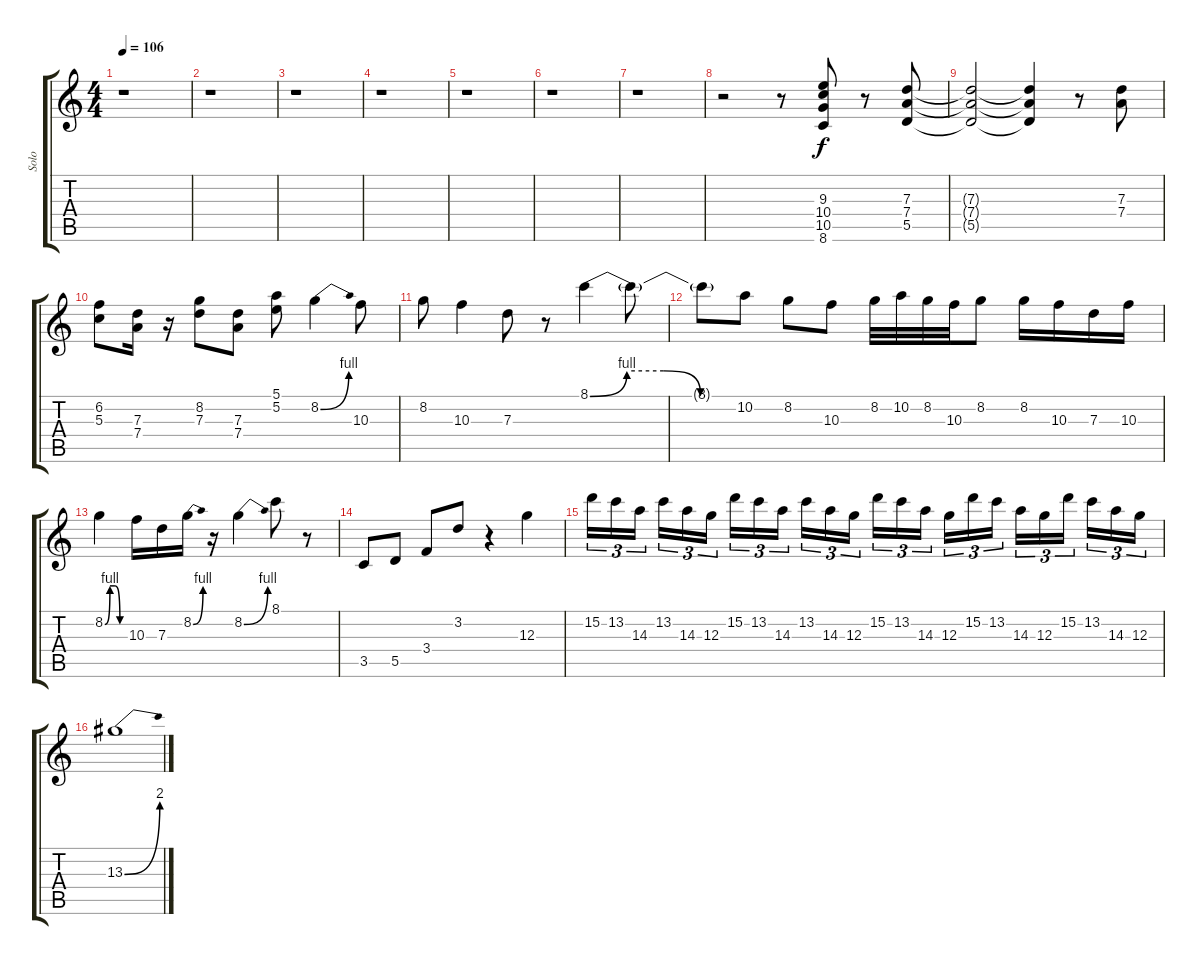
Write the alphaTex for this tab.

\track ("Solo" "Solo") {instrument overdrivenguitar}
\staff {score tabs}
\tuning (E4 B3 G3 D3 A2 E2) {hide}
\ts (4 4)
\tempo 106
\clef g2
\ks c
r.1{dy f} |
r.1 |
r.1 |
r.1 |
r.1 |
r.1 |
r.1 |
r.2 r.8 (9.3 10.4 10.5 8.6).8 r.8 (7.3 7.4 5.5).8 |
(7.3{t} 7.4{t} 5.5{t}).2 (7.3{t} 7.4{t} 5.5{t}).4 r.8 (7.3 7.4).8 |
(6.2 5.3).8 (7.3 7.4).16 r.16 (8.2 7.3).8 (7.3 7.4).8 (5.1 5.2).8 8.2{be (bend 0 0 60 4)}.4 10.3.8 |
8.2.8 10.3.4 7.3.8 r.8 8.1{be (custom 0 0 15 4 30 4 45 0 60 0)}.4 8.1{t}.8 |
8.1{t}.8 10.2.8 8.2.8 10.3.8 8.2.32 10.2.32 8.2.32 10.3.32 8.2.8 8.2.16 10.3.16 7.3.16 10.3.16 |
8.2{be (custom 0 0 15 4 30 4 45 0 60 0)}.4 10.3.16 7.3.16 8.2{be (bend 0 0 60 4)}.16 r.16 8.2{be (bend 0 0 60 4)}.4 8.1.8 r.8 |
3.5.8 5.5.8 3.4.8 3.2.8 r.4 12.3.4 |
15.2.16{tu (3 2)} 13.2.16{tu (3 2)} 14.3.16{tu (3 2)} 13.2.16{tu (3 2)} 14.3.16{tu (3 2)} 12.3.16{tu (3 2)} 15.2.16{tu (3 2)} 13.2.16{tu (3 2)} 14.3.16{tu (3 2)} 13.2.16{tu (3 2)} 14.3.16{tu (3 2)} 12.3.16{tu (3 2)} 15.2.16{tu (3 2)} 13.2.16{tu (3 2)} 14.3.16{tu (3 2)} 12.3.16{tu (3 2)} 15.2.16{tu (3 2)} 13.2.16{tu (3 2)} 14.3.16{tu (3 2)} 12.3.16{tu (3 2)} 15.2.16{tu (3 2)} 13.2.16{tu (3 2)} 14.3.16{tu (3 2)} 12.3.16{tu (3 2)} |
13.3{be (bend 0 0 60 8)}.1
